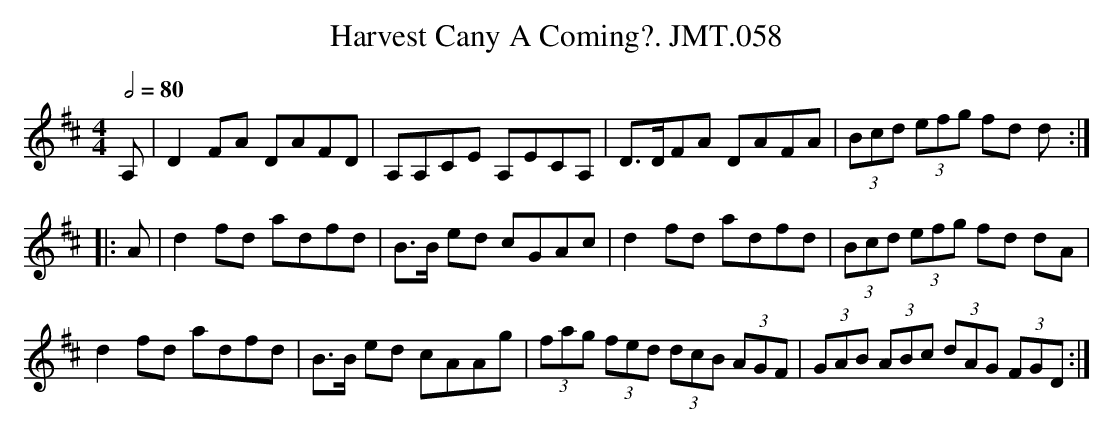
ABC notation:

X:1
T:Harvest Cany A Coming?. JMT.058
M:4/4
L:1/8
Q:1/2=80
K:D
A,|D2FA DAFD|A,A,CE A,ECA,|D>DFA DAFA|(3Bcd (3efg fd d:|
|:A| d2fd adfd|B>B ed cGAc|d2fd adfd|(3Bcd (3efg fd dA|
d2fd adfd|B>B ed cAAg|(3fag (3fed (3dcB (3AGF|\
(3GAB (3ABc (3dAG (3FGD:|
